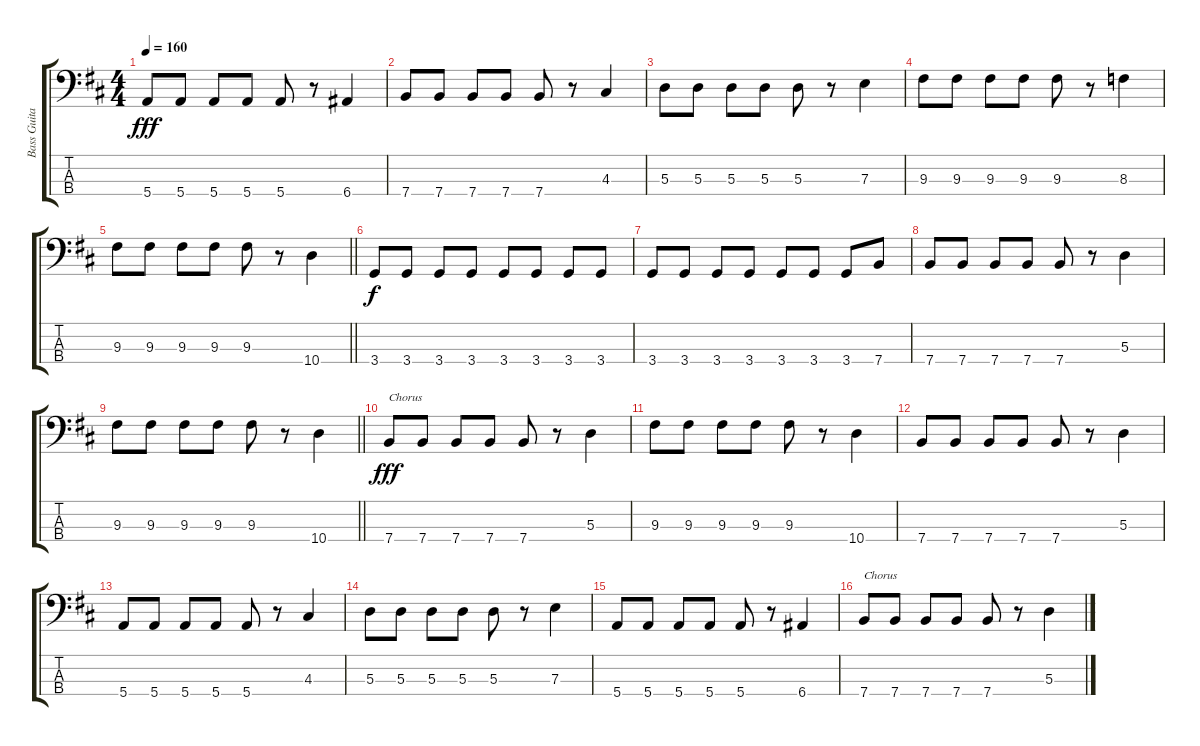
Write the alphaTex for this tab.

\track ("Bass Guitar (Bob)" "Bass Guita") {instrument electricbassfinger}
\staff {score tabs}
\tuning (G2 D2 A1 E1) {hide}
\ts (4 4)
\tempo 160
\clef f4
\ks d
5.4.8{dy fff} 5.4.8 5.4.8 5.4.8 5.4.8 r.8 6.4.4 |
7.4.8 7.4.8 7.4.8 7.4.8 7.4.8 r.8 4.3.4 |
5.3.8 5.3.8 5.3.8 5.3.8 5.3.8 r.8 7.3.4 |
9.3.8 9.3.8 9.3.8 9.3.8 9.3.8 r.8 8.3.4 |
\barLineRight lightlight
9.3.8 9.3.8 9.3.8 9.3.8 9.3.8 r.8 10.4.4 |
3.4.8{dy f} 3.4.8 3.4.8 3.4.8 3.4.8 3.4.8 3.4.8 3.4.8 |
3.4.8 3.4.8 3.4.8 3.4.8 3.4.8 3.4.8 3.4.8 7.4.8 |
7.4.8 7.4.8 7.4.8 7.4.8 7.4.8 r.8 5.3.4 |
\barLineRight lightlight
9.3.8 9.3.8 9.3.8 9.3.8 9.3.8 r.8 10.4.4 |
7.4.8{txt "Chorus" dy fff} 7.4.8 7.4.8 7.4.8 7.4.8 r.8 5.3.4 |
9.3.8 9.3.8 9.3.8 9.3.8 9.3.8 r.8 10.4.4 |
7.4.8 7.4.8 7.4.8 7.4.8 7.4.8 r.8 5.3.4 |
5.4.8 5.4.8 5.4.8 5.4.8 5.4.8 r.8 4.3.4 |
5.3.8 5.3.8 5.3.8 5.3.8 5.3.8 r.8 7.3.4 |
5.4.8 5.4.8 5.4.8 5.4.8 5.4.8 r.8 6.4.4 |
7.4.8{txt "Chorus"} 7.4.8 7.4.8 7.4.8 7.4.8 r.8 5.3.4
